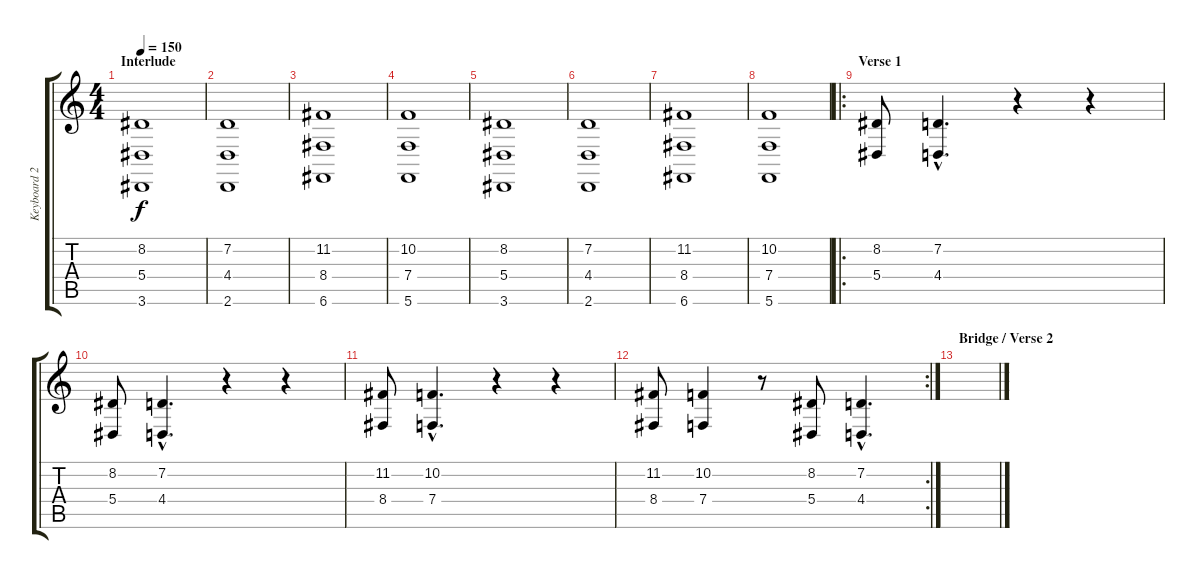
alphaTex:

\track ("Keyboard 2" "Keyboard 2") {instrument choiraahs}
\staff {score tabs}
\tuning (C4 G3 Eb3 Bb2 F2 C2) {hide}
\ts (4 4)
\section ("" "Interlude")
\tempo 150
\clef g2
\ks c
(8.2 5.4 3.6).1{dy f} |
(7.2 4.4 2.6).1 |
(11.2 8.4 6.6).1 |
(10.2 7.4 5.6).1 |
(8.2 5.4 3.6).1 |
(7.2 4.4 2.6).1 |
(11.2 8.4 6.6).1 |
(10.2 7.4 5.6).1 |
\ro
\section ("" "Verse 1")
(8.2 5.4).8 (7.2{hac} 4.4{hac}).4{d} r.4 r.4 |
(8.2 5.4).8 (7.2{hac} 4.4{hac}).4{d} r.4 r.4 |
(11.2 8.4).8 (10.2{hac} 7.4{hac}).4{d} r.4 r.4 |
\rc 2
(11.2 8.4).8 (10.2 7.4).4 r.8 (8.2 5.4).8 (7.2{hac} 4.4{hac}).4{d} |
\section ("" "Bridge / Verse 2 ")
